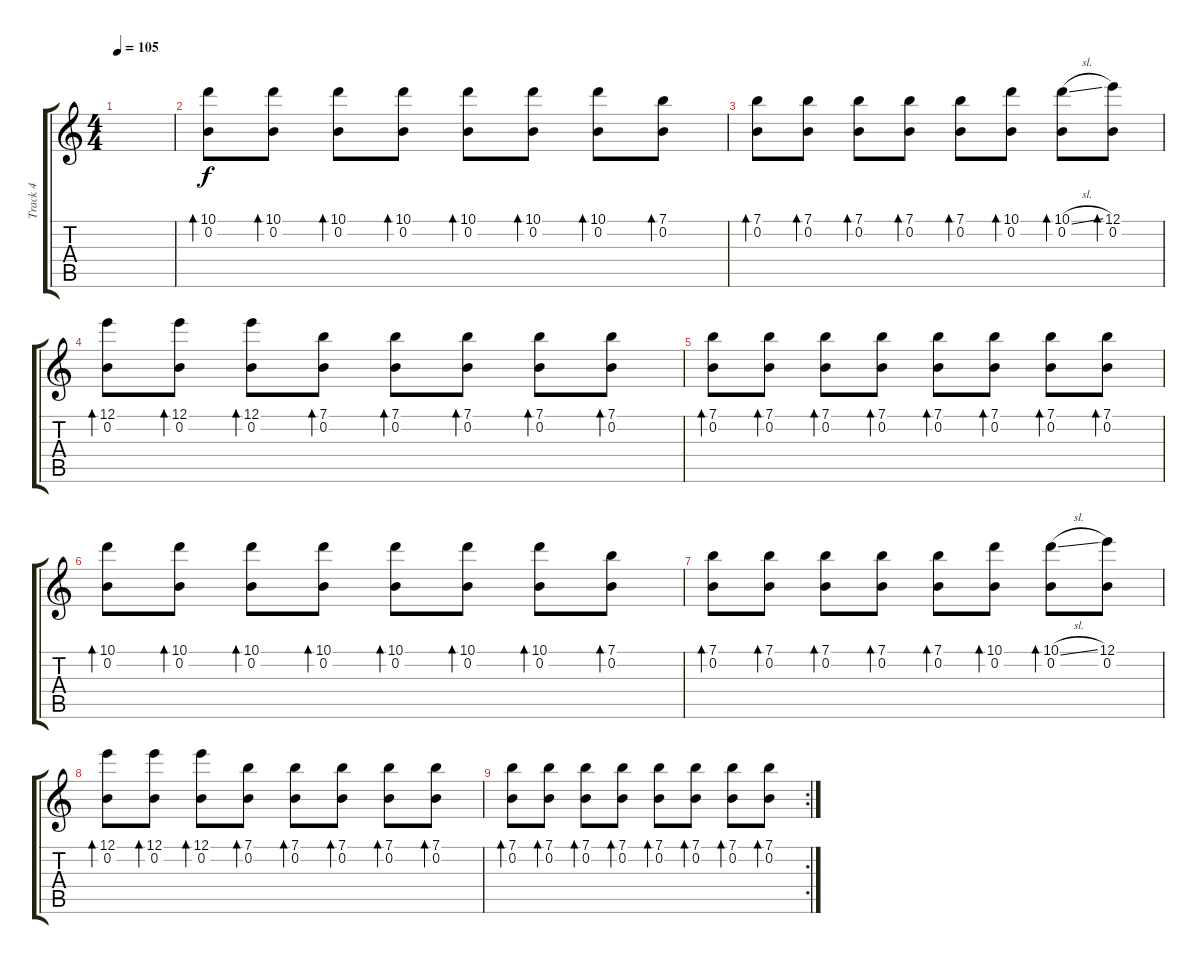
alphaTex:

\track ("Track 4" "Track 4") {instrument overdrivenguitar}
\staff {score tabs}
\tuning (E4 B3 G3 D3 A2 E2) {hide}
\ts (4 4)
\tempo 105
\clef g2
\ks c
|
(10.1 0.2).8{bd 60} (10.1 0.2).8{bd 60} (10.1 0.2).8{bd 60} (10.1 0.2).8{bd 60} (10.1 0.2).8{bd 60} (10.1 0.2).8{bd 60} (10.1 0.2).8{bd 60} (7.1 0.2).8{bd 60} |
(7.1 0.2).8{bd 60} (7.1 0.2).8{bd 60} (7.1 0.2).8{bd 60} (7.1 0.2).8{bd 60} (7.1 0.2).8{bd 60} (10.1 0.2).8{bd 60} (10.1{sl} 0.2).8{bd 60} (12.1 0.2).8{bd 60} |
(12.1 0.2).8{bd 60} (12.1 0.2).8{bd 60} (12.1 0.2).8{bd 60} (7.1 0.2).8{bd 60} (7.1 0.2).8{bd 60} (7.1 0.2).8{bd 60} (7.1 0.2).8{bd 60} (7.1 0.2).8{bd 60} |
(7.1 0.2).8{bd 60} (7.1 0.2).8{bd 60} (7.1 0.2).8{bd 60} (7.1 0.2).8{bd 60} (7.1 0.2).8{bd 60} (7.1 0.2).8{bd 60} (7.1 0.2).8{bd 60} (7.1 0.2).8{bd 60} |
(10.1 0.2).8{bd 60} (10.1 0.2).8{bd 60} (10.1 0.2).8{bd 60} (10.1 0.2).8{bd 60} (10.1 0.2).8{bd 60} (10.1 0.2).8{bd 60} (10.1 0.2).8{bd 60} (7.1 0.2).8{bd 60} |
(7.1 0.2).8{bd 60} (7.1 0.2).8{bd 60} (7.1 0.2).8{bd 60} (7.1 0.2).8{bd 60} (7.1 0.2).8{bd 60} (10.1 0.2).8{bd 60} (10.1{sl} 0.2).8{bd 60} (12.1 0.2).8 |
(12.1 0.2).8{bd 60} (12.1 0.2).8{bd 60} (12.1 0.2).8{bd 60} (7.1 0.2).8{bd 60} (7.1 0.2).8{bd 60} (7.1 0.2).8{bd 60} (7.1 0.2).8{bd 60} (7.1 0.2).8{bd 60} |
\rc 2
(7.1 0.2).8{bd 60} (7.1 0.2).8{bd 60} (7.1 0.2).8{bd 60} (7.1 0.2).8{bd 60} (7.1 0.2).8{bd 60} (7.1 0.2).8{bd 60} (7.1 0.2).8{bd 60} (7.1 0.2).8{bd 60}
